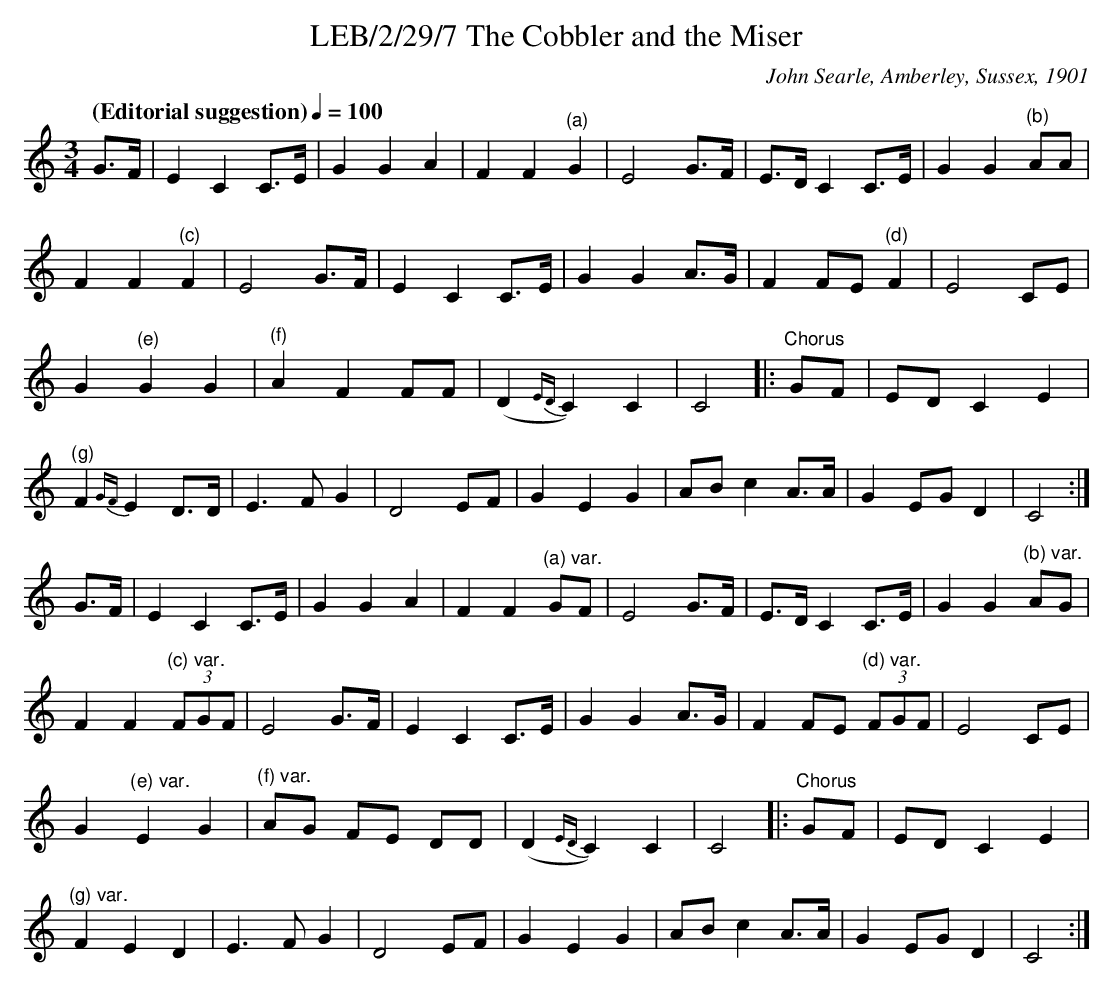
X:1
T:LEB/2/29/7 The Cobbler and the Miser
C:John Searle, Amberley, Sussex, 1901
L:1/8
Q:"(Editorial suggestion)" 1/4=100
M:3/4
K:C
G3/2F/2 | E2 C2 C3/2E/2 | G2 G2 A2 | F2 F2 "^(a)"G2 | E4 G3/2F/2 | E3/2D/2 C2 C3/2E/2 | G2 G2 "^(b)"AA |
F2 F2 "^(c)"F2 | E4 G3/2F/2 | E2 C2 C3/2E/2 | G2 G2 A3/2G/2 | F2 FE "^(d)"F2 | E4 CE |
G2 "^(e)"G2 G2 | "^(f)"A2 F2 FF | (D2 {ED}C2) C2 | C4 |:"^Chorus"GF | ED C2 E2 |
"^(g)"F2 {GF}E2 D3/2D/2 | E3 F G2 | D4 EF | G2 E2 G2 | AB c2 A3/2A/2 | G2 EG D2 | C4 :|
G3/2F/2 | E2 C2 C3/2E/2 | G2 G2 A2 | F2 F2 "^(a) var."GF | E4 G3/2F/2 | E3/2D/2 C2 C3/2E/2 | G2 G2 "^(b) var."AG |
F2 F2 "^(c) var."(3FGF | E4 G3/2F/2 | E2 C2 C3/2E/2 | G2 G2 A3/2G/2 | F2 FE "^(d) var."(3FGF | E4 CE |
G2 "^(e) var."E2 G2 | "^(f) var."AG FE DD | (D2 {ED}C2) C2 | C4 |:"^Chorus"GF | ED C2 E2 |
"^(g) var."F2 E2 D2| E3 F G2 | D4 EF | G2 E2 G2 | AB c2 A3/2A/2 | G2 EG D2 | C4 :|
